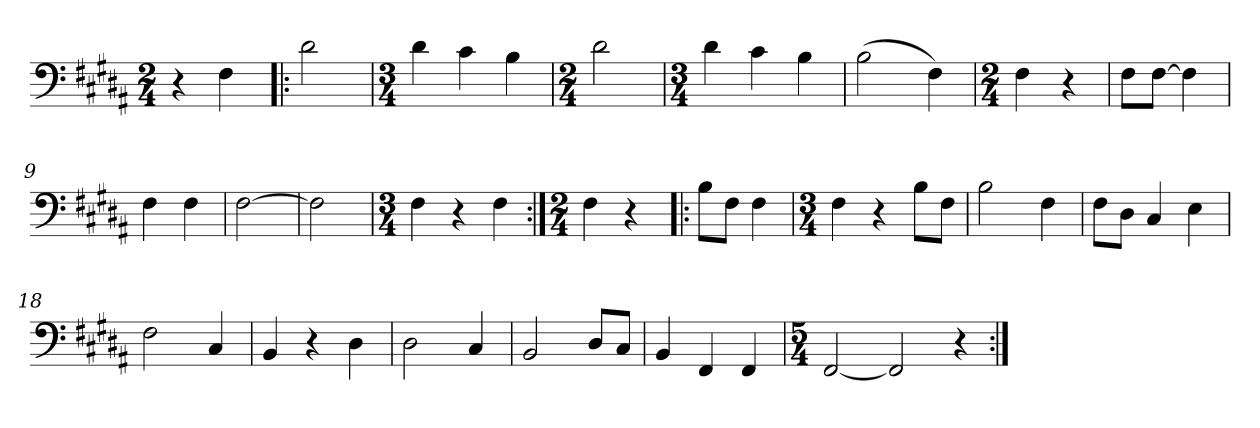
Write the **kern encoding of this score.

**kern
*part1
*staff1
*clefF4
*k[f#c#g#d#a#]
*M2/4
=1
4r
4F#\
=2!|:
2d#\
=3
*M3/4
4d#\
4c#\
4B\
=4
*M2/4
2d#\
=5
*M3/4
4d#\
4c#\
4B\
=6
(2B\
4F#\)
=7
*M2/4
4F#\
4r
=8
8F#\L
[8F#\J
4F#\]
=9
4F#\
4F#\
=10
[2F#\
=11
2F#\]
=12
*M3/4
4F#\
4r
4F#\
=13:|!
*M2/4
4F#\
4r
=14!|:
8B\L
8F#\J
4F#\
=15
*M3/4
4F#\
4r
8B\L
8F#\J
=16
2B\
4F#\
=17
8F#\L
8D#\J
4C#/
4E\
=18
2F#\
4C#/
=19
4BB/
4r
4D#\
=20
2D#\
4C#/
=21
2BB/
8D#/L
8C#/J
=22
4BB/
4FF#/
4FF#/
=23
*M5/4
[2FF#/
2FF#/]
4r
=:|!
*-
